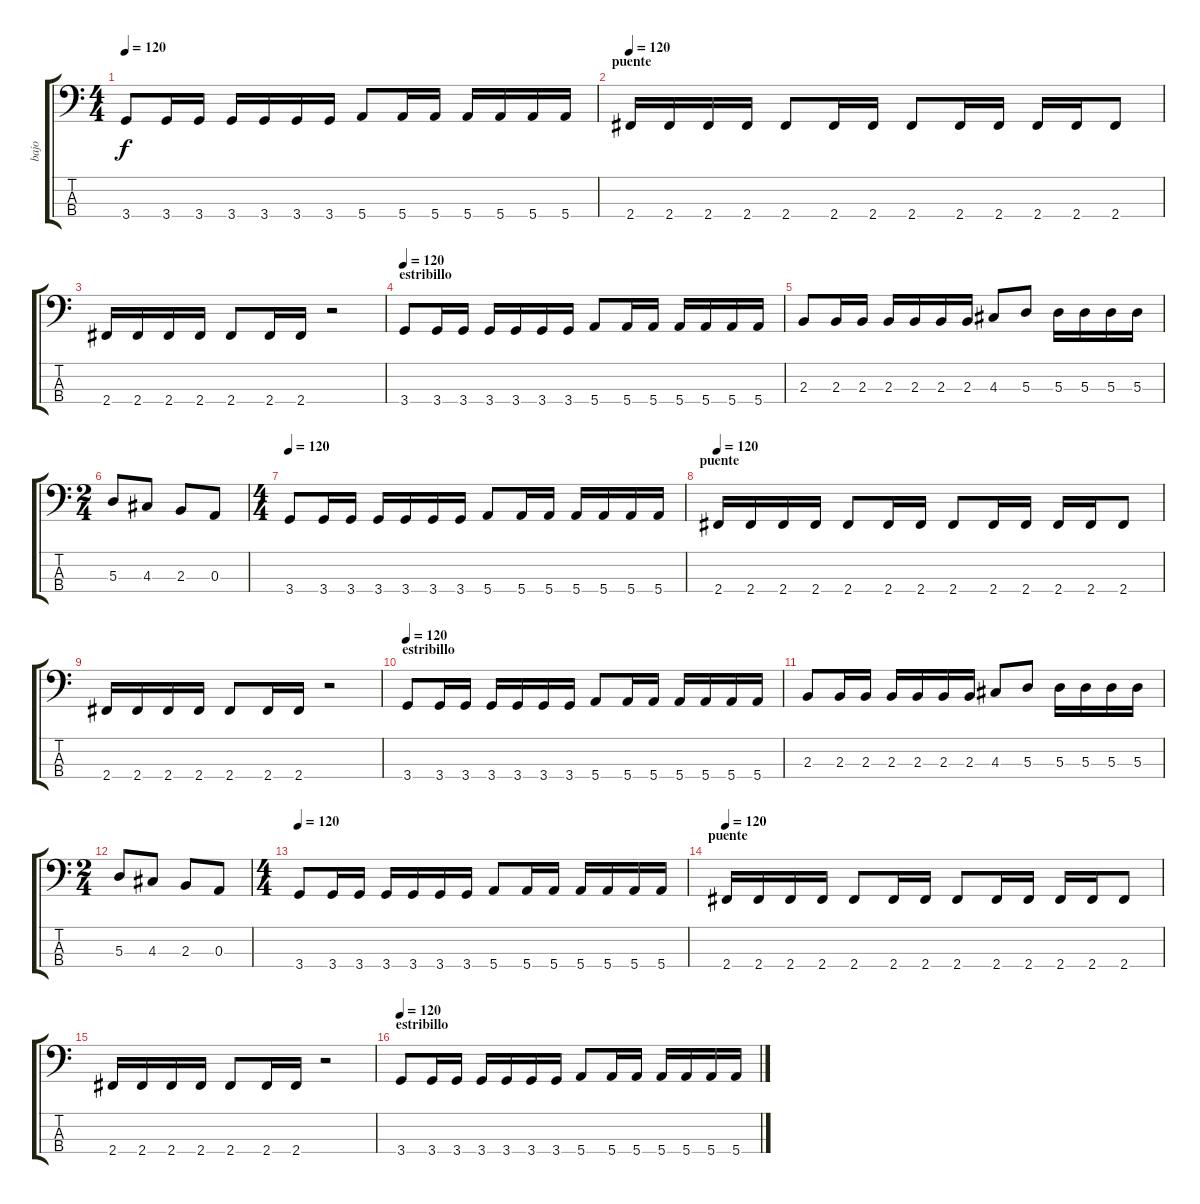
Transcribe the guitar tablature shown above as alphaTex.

\track ("bajo" "bajo") {instrument electricbassfinger}
\staff {score tabs}
\tuning (G2 D2 A1 E1) {hide}
\ts (4 4)
\tempo 120
\clef f4
\ks c
3.4.8{dy f} 3.4.16 3.4.16 3.4.16 3.4.16 3.4.16 3.4.16 5.4.8 5.4.16 5.4.16 5.4.16 5.4.16 5.4.16 5.4.16 |
\section ("" "puente")
\tempo 120
2.4.16 2.4.16 2.4.16 2.4.16 2.4.8 2.4.16 2.4.16 2.4.8 2.4.16 2.4.16 2.4.16 2.4.16 2.4.8 |
2.4.16 2.4.16 2.4.16 2.4.16 2.4.8 2.4.16 2.4.16 r.2 |
\section ("" "estribillo")
\tempo 120
3.4.8 3.4.16 3.4.16 3.4.16 3.4.16 3.4.16 3.4.16 5.4.8 5.4.16 5.4.16 5.4.16 5.4.16 5.4.16 5.4.16 |
2.3.8 2.3.16 2.3.16 2.3.16 2.3.16 2.3.16 2.3.16 4.3.8 5.3.8 5.3.16 5.3.16 5.3.16 5.3.16 |
\ts (2 4)
5.3.8 4.3.8 2.3.8 0.3.8 |
\ts (4 4)
\tempo 120
3.4.8 3.4.16 3.4.16 3.4.16 3.4.16 3.4.16 3.4.16 5.4.8 5.4.16 5.4.16 5.4.16 5.4.16 5.4.16 5.4.16 |
\section ("" "puente")
\tempo 120
2.4.16 2.4.16 2.4.16 2.4.16 2.4.8 2.4.16 2.4.16 2.4.8 2.4.16 2.4.16 2.4.16 2.4.16 2.4.8 |
2.4.16 2.4.16 2.4.16 2.4.16 2.4.8 2.4.16 2.4.16 r.2 |
\section ("" "estribillo")
\tempo 120
3.4.8 3.4.16 3.4.16 3.4.16 3.4.16 3.4.16 3.4.16 5.4.8 5.4.16 5.4.16 5.4.16 5.4.16 5.4.16 5.4.16 |
2.3.8 2.3.16 2.3.16 2.3.16 2.3.16 2.3.16 2.3.16 4.3.8 5.3.8 5.3.16 5.3.16 5.3.16 5.3.16 |
\ts (2 4)
5.3.8 4.3.8 2.3.8 0.3.8 |
\ts (4 4)
\tempo 120
3.4.8 3.4.16 3.4.16 3.4.16 3.4.16 3.4.16 3.4.16 5.4.8 5.4.16 5.4.16 5.4.16 5.4.16 5.4.16 5.4.16 |
\section ("" "puente")
\tempo 120
2.4.16 2.4.16 2.4.16 2.4.16 2.4.8 2.4.16 2.4.16 2.4.8 2.4.16 2.4.16 2.4.16 2.4.16 2.4.8 |
2.4.16 2.4.16 2.4.16 2.4.16 2.4.8 2.4.16 2.4.16 r.2 |
\section ("" "estribillo")
\tempo 120
3.4.8 3.4.16 3.4.16 3.4.16 3.4.16 3.4.16 3.4.16 5.4.8 5.4.16 5.4.16 5.4.16 5.4.16 5.4.16 5.4.16
